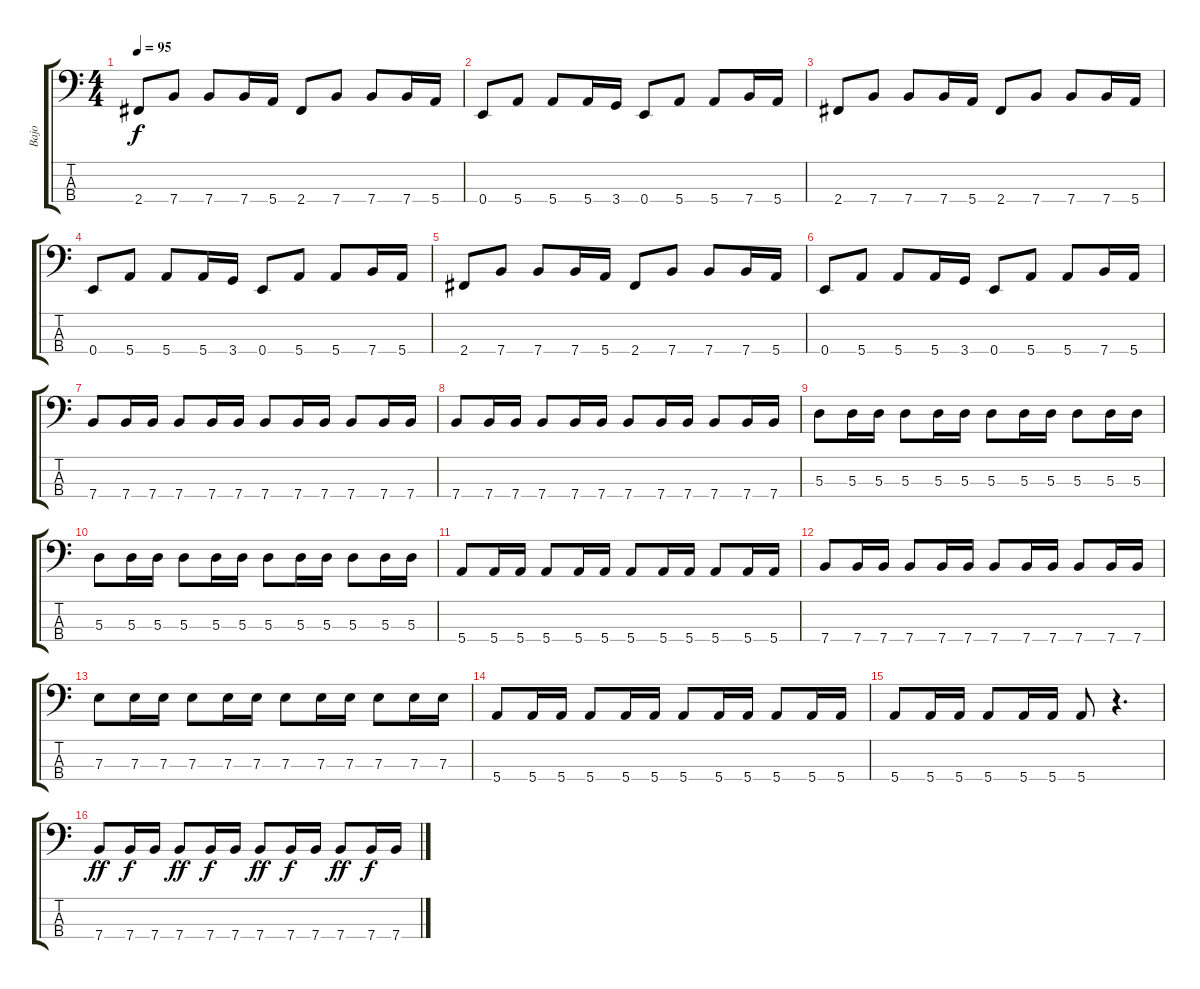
\track ("Bajo" "Bajo") {instrument electricbassfinger}
\staff {score tabs}
\tuning (G2 D2 A1 E1) {hide}
\ts (4 4)
\tempo 95
\clef f4
\ks c
2.4.8{dy f} 7.4.8 7.4.8 7.4.16 5.4.16 2.4.8 7.4.8 7.4.8 7.4.16 5.4.16 |
0.4.8 5.4.8 5.4.8 5.4.16 3.4.16 0.4.8 5.4.8 5.4.8 7.4.16 5.4.16 |
2.4.8 7.4.8 7.4.8 7.4.16 5.4.16 2.4.8 7.4.8 7.4.8 7.4.16 5.4.16 |
0.4.8 5.4.8 5.4.8 5.4.16 3.4.16 0.4.8 5.4.8 5.4.8 7.4.16 5.4.16 |
2.4.8 7.4.8 7.4.8 7.4.16 5.4.16 2.4.8 7.4.8 7.4.8 7.4.16 5.4.16 |
0.4.8 5.4.8 5.4.8 5.4.16 3.4.16 0.4.8 5.4.8 5.4.8 7.4.16 5.4.16 |
7.4.8 7.4.16 7.4.16 7.4.8 7.4.16 7.4.16 7.4.8 7.4.16 7.4.16 7.4.8 7.4.16 7.4.16 |
7.4.8 7.4.16 7.4.16 7.4.8 7.4.16 7.4.16 7.4.8 7.4.16 7.4.16 7.4.8 7.4.16 7.4.16 |
5.3.8 5.3.16 5.3.16 5.3.8 5.3.16 5.3.16 5.3.8 5.3.16 5.3.16 5.3.8 5.3.16 5.3.16 |
5.3.8 5.3.16 5.3.16 5.3.8 5.3.16 5.3.16 5.3.8 5.3.16 5.3.16 5.3.8 5.3.16 5.3.16 |
5.4.8 5.4.16 5.4.16 5.4.8 5.4.16 5.4.16 5.4.8 5.4.16 5.4.16 5.4.8 5.4.16 5.4.16 |
7.4.8 7.4.16 7.4.16 7.4.8 7.4.16 7.4.16 7.4.8 7.4.16 7.4.16 7.4.8 7.4.16 7.4.16 |
7.3.8 7.3.16 7.3.16 7.3.8 7.3.16 7.3.16 7.3.8 7.3.16 7.3.16 7.3.8 7.3.16 7.3.16 |
5.4.8 5.4.16 5.4.16 5.4.8 5.4.16 5.4.16 5.4.8 5.4.16 5.4.16 5.4.8 5.4.16 5.4.16 |
5.4.8 5.4.16 5.4.16 5.4.8 5.4.16 5.4.16 5.4.8 r.4{d} |
7.4.8{dy ff} 7.4.16{dy f} 7.4.16 7.4.8{dy ff} 7.4.16{dy f} 7.4.16 7.4.8{dy ff} 7.4.16{dy f} 7.4.16 7.4.8{dy ff} 7.4.16{dy f} 7.4.16
